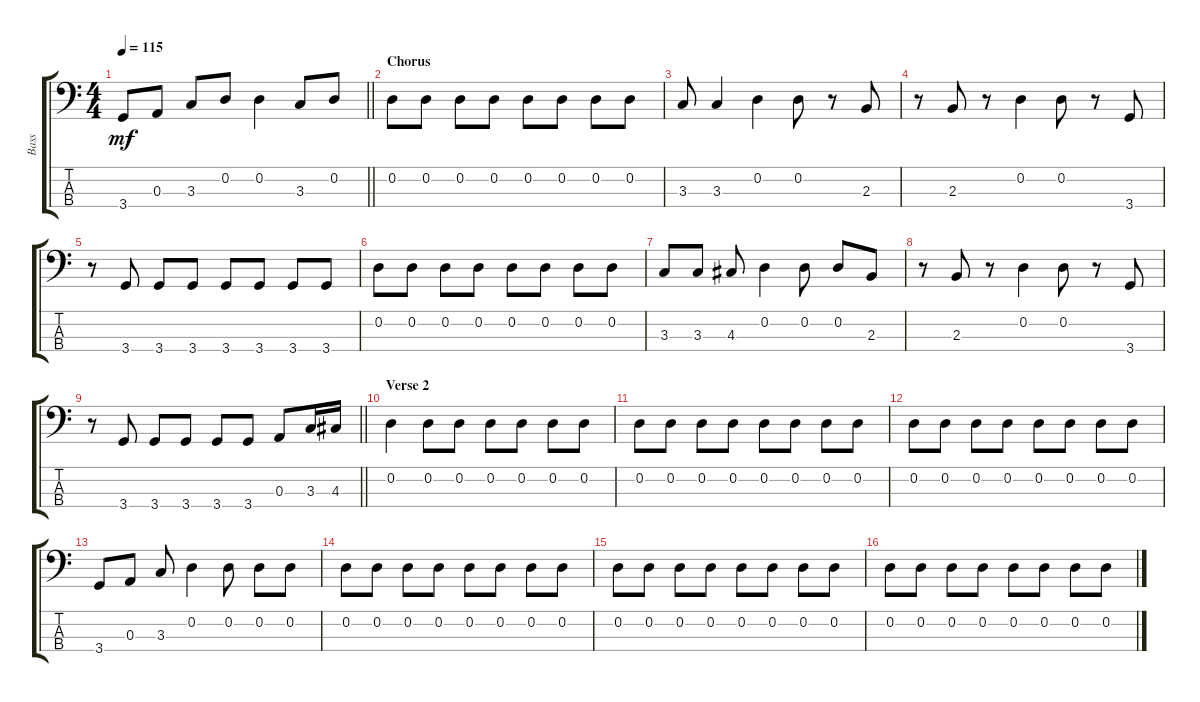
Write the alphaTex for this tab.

\track ("Bass" "Bass") {instrument electricbassfinger}
\staff {score tabs}
\tuning (G2 D2 A1 E1) {hide}
\ts (4 4)
\tempo 115
\clef f4
\barLineRight lightlight
\ks c
3.4.8{dy mf} 0.3.8 3.3.8 0.2.8 0.2.4 3.3.8 0.2.8 |
\section ("" "Chorus")
0.2.8 0.2.8 0.2.8 0.2.8 0.2.8 0.2.8 0.2.8 0.2.8 |
3.3.8 3.3.4 0.2.4 0.2.8 r.8 2.3.8 |
r.8 2.3.8 r.8 0.2.4 0.2.8 r.8 3.4.8 |
r.8 3.4.8 3.4.8 3.4.8 3.4.8 3.4.8 3.4.8 3.4.8 |
0.2.8 0.2.8 0.2.8 0.2.8 0.2.8 0.2.8 0.2.8 0.2.8 |
3.3.8 3.3.8 4.3.8 0.2.4 0.2.8 0.2.8 2.3.8 |
r.8 2.3.8 r.8 0.2.4 0.2.8 r.8 3.4.8 |
\barLineRight lightlight
r.8 3.4.8 3.4.8 3.4.8 3.4.8 3.4.8 0.3.8 3.3.16 4.3.16 |
\section ("" "Verse 2")
0.2.4 0.2.8 0.2.8 0.2.8 0.2.8 0.2.8 0.2.8 |
0.2.8 0.2.8 0.2.8 0.2.8 0.2.8 0.2.8 0.2.8 0.2.8 |
0.2.8 0.2.8 0.2.8 0.2.8 0.2.8 0.2.8 0.2.8 0.2.8 |
3.4.8 0.3.8 3.3.8 0.2.4 0.2.8 0.2.8 0.2.8 |
0.2.8 0.2.8 0.2.8 0.2.8 0.2.8 0.2.8 0.2.8 0.2.8 |
0.2.8 0.2.8 0.2.8 0.2.8 0.2.8 0.2.8 0.2.8 0.2.8 |
0.2.8 0.2.8 0.2.8 0.2.8 0.2.8 0.2.8 0.2.8 0.2.8
